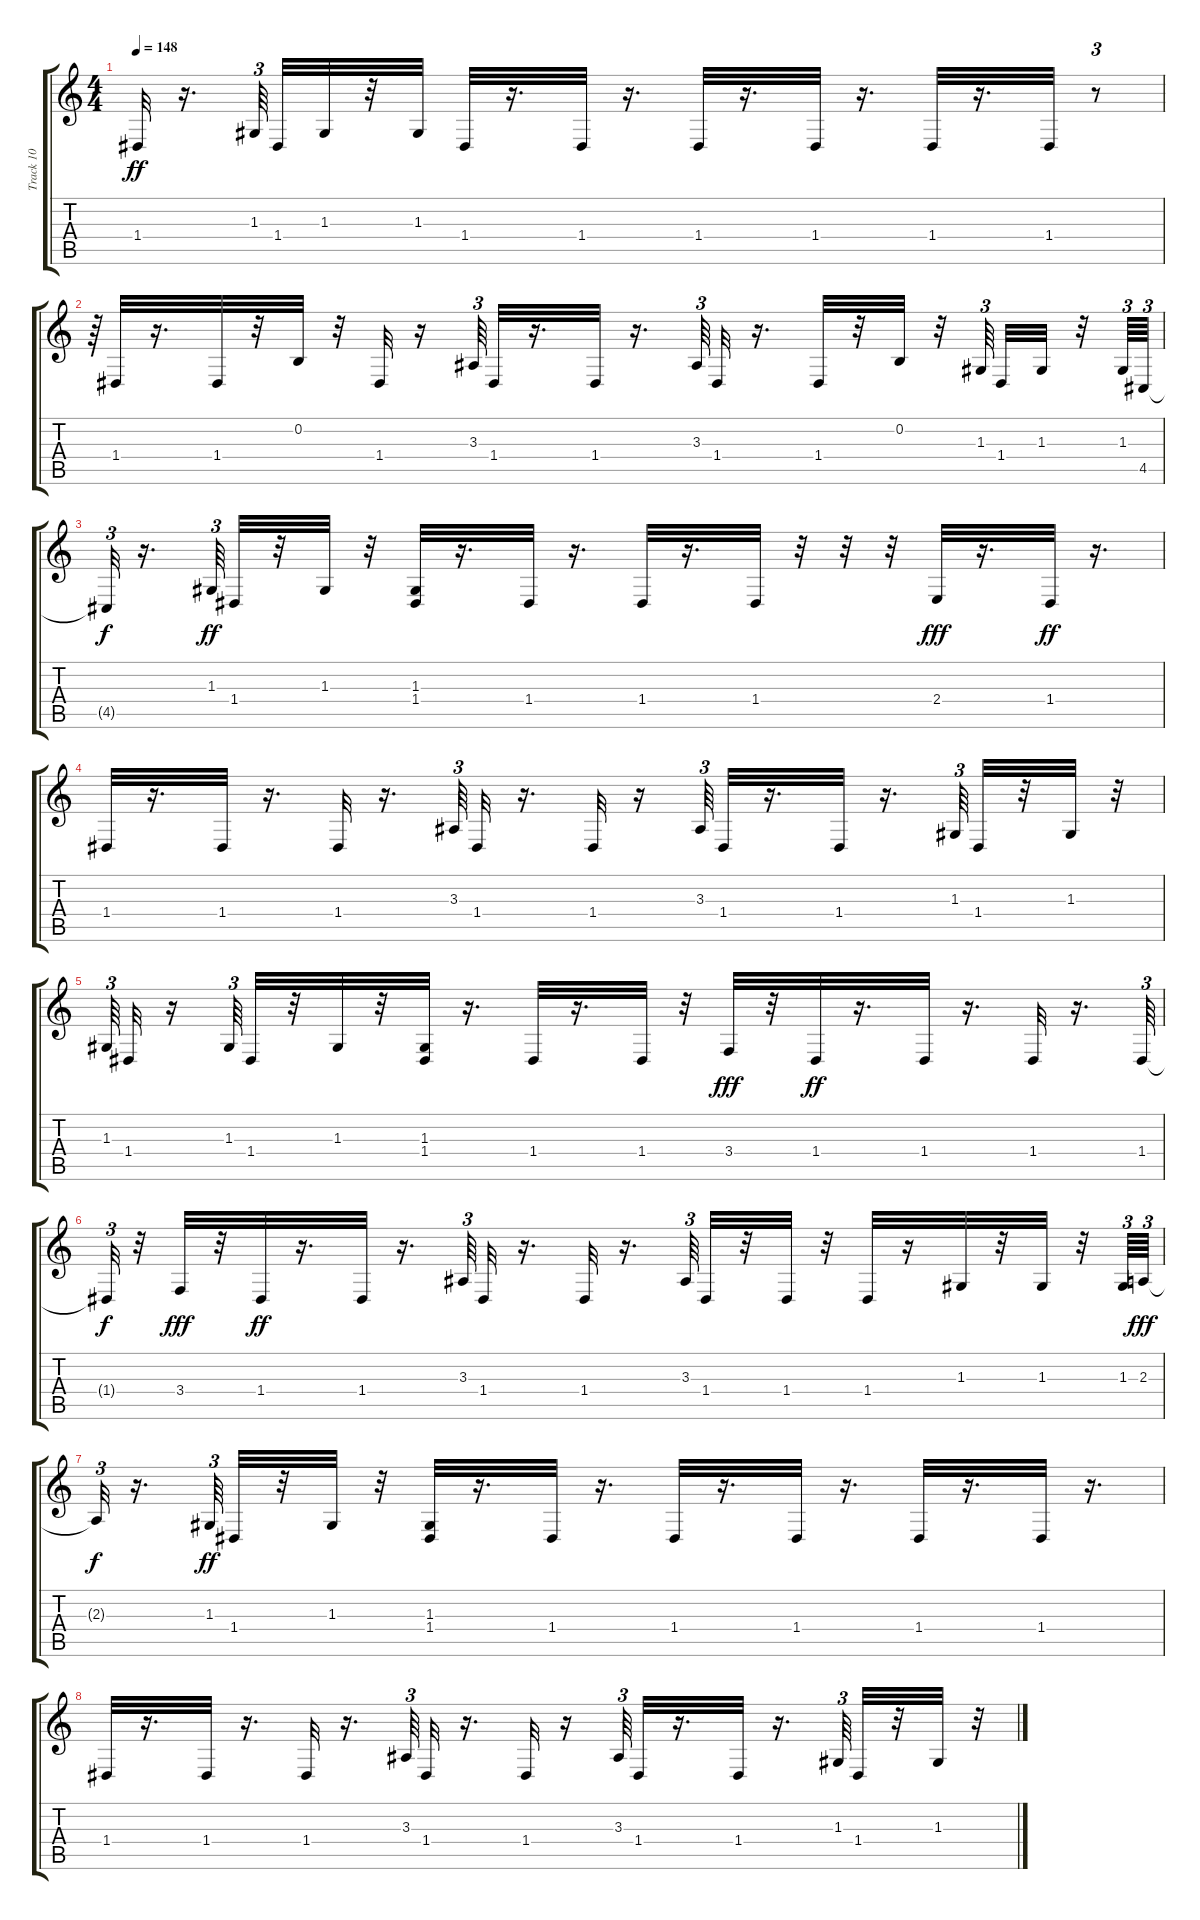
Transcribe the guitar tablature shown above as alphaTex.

\track ("Track 10" "Track 10") {instrument synthdrum}
\staff {score tabs}
\tuning (E4 B3 G3 D3 A2 E2) {hide}
\ts (4 4)
\tempo 148
\clef g2
\ks c
1.4.32{dy ff} r.16{d} 1.3.64{tu (3 2) beam splitsecondary} 1.4.32 1.3.32 r.32 1.3.32 1.4.32 r.16{d} 1.4.32 r.16{d} 1.4.32 r.16{d} 1.4.32 r.16{d} 1.4.32 r.16{d} 1.4.32 r.8{tu (3 2)} |
r.64{tu (3 2)} 1.4.32 r.16{d} 1.4.32 r.32 0.2.32 r.32 1.4.32 r.16 3.3.64{tu (3 2)} 1.4.32 r.16{d} 1.4.32 r.16{d} 3.3.64{tu (3 2)} 1.4.32 r.16{d} 1.4.32 r.32 0.2.32 r.32 1.3.64{tu (3 2) beam splitsecondary} 1.4.32 1.3.32 r.32 1.3.64{tu (3 2)} 4.5.64{tu (3 2)} |
4.5{t}.32{tu (3 2) dy f} r.16{d} 1.3.64{tu (3 2) dy ff} 1.4.32 r.32 1.3.32 r.32 (1.3 1.4).32 r.16{d} 1.4.32 r.16{d} 1.4.32 r.16{d} 1.4.32 r.32 r.32 r.32 2.4.32{dy fff} r.16{d} 1.4.32{dy ff} r.16{d} |
1.4.32 r.16{d} 1.4.32 r.16{d} 1.4.32 r.16{d} 3.3.64{tu (3 2)} 1.4.32 r.16{d} 1.4.32 r.16 3.3.64{tu (3 2)} 1.4.32 r.16{d} 1.4.32 r.16{d} 1.3.64{tu (3 2)} 1.4.32 r.32 1.3.32 r.32 |
1.3.64{tu (3 2)} 1.4.32 r.16 1.3.64{tu (3 2)} 1.4.32 r.32 1.3.32 r.32 (1.3 1.4).32 r.16{d} 1.4.32 r.16{d} 1.4.32 r.32 3.4.32{dy fff} r.32 1.4.32{dy ff} r.16{d} 1.4.32 r.16{d} 1.4.32 r.16{d} 1.4.64{tu (3 2)} |
1.4{t}.32{tu (3 2) dy f} r.32 3.4.32{dy fff} r.32 1.4.32{dy ff} r.16{d} 1.4.32 r.16{d} 3.3.64{tu (3 2)} 1.4.32 r.16{d} 1.4.32 r.16{d} 3.3.64{tu (3 2)} 1.4.32 r.32 1.4.32 r.32 1.4.32 r.16 1.3.32 r.32 1.3.32 r.32 1.3.64{tu (3 2)} 2.3.64{tu (3 2) dy fff} |
2.3{t}.32{tu (3 2) dy f} r.16{d} 1.3.64{tu (3 2) dy ff} 1.4.32 r.32 1.3.32 r.32 (1.3 1.4).32 r.16{d} 1.4.32 r.16{d} 1.4.32 r.16{d} 1.4.32 r.16{d} 1.4.32 r.16{d} 1.4.32 r.16{d} |
1.4.32 r.16{d} 1.4.32 r.16{d} 1.4.32 r.16{d} 3.3.64{tu (3 2)} 1.4.32 r.16{d} 1.4.32 r.16 3.3.64{tu (3 2)} 1.4.32 r.16{d} 1.4.32 r.16{d} 1.3.64{tu (3 2)} 1.4.32 r.32 1.3.32 r.32
